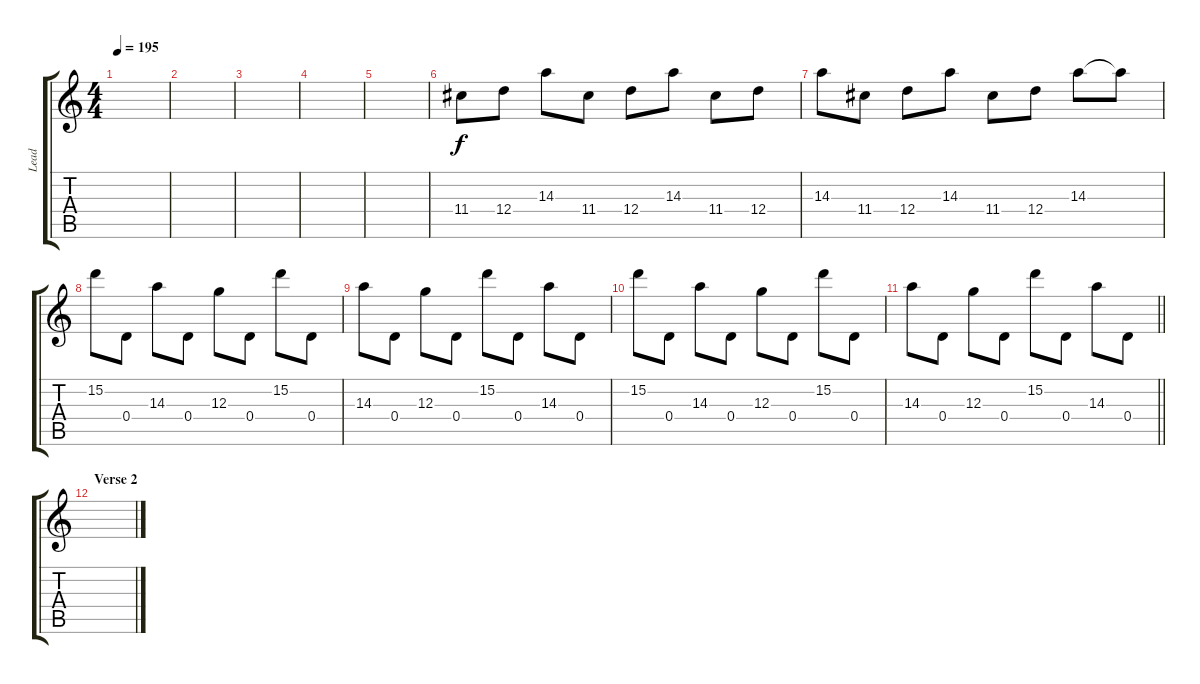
\track ("Lead" "Lead") {instrument distortionguitar}
\staff {score tabs}
\tuning (E4 B3 G3 D3 A2 D2) {hide}
\ts (4 4)
\tempo 195
\clef g2
\ks c
|
|
|
|
|
11.4.8 12.4.8 14.3.8 11.4.8 12.4.8 14.3.8 11.4.8 12.4.8 |
14.3.8 11.4.8 12.4.8 14.3.8 11.4.8 12.4.8 14.3.8 14.3{t}.8 |
15.2.8 0.4.8 14.3.8 0.4.8 12.3.8 0.4.8 15.2.8 0.4.8 |
14.3.8 0.4.8 12.3.8 0.4.8 15.2.8 0.4.8 14.3.8 0.4.8 |
15.2.8 0.4.8 14.3.8 0.4.8 12.3.8 0.4.8 15.2.8 0.4.8 |
\barLineRight lightlight
14.3.8 0.4.8 12.3.8 0.4.8 15.2.8 0.4.8 14.3.8 0.4.8 |
\section ("" "Verse 2")
